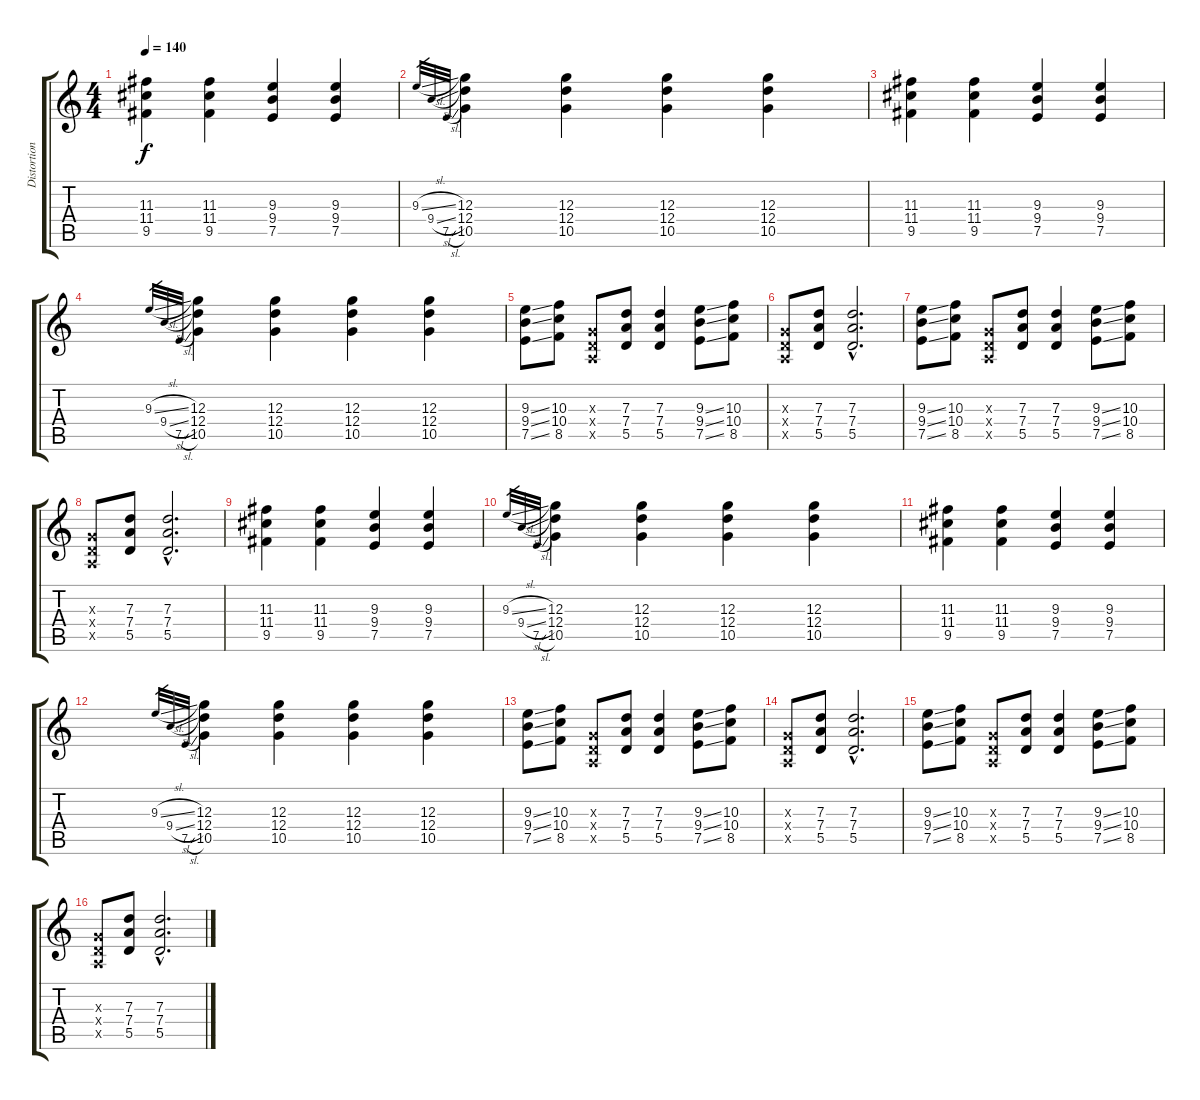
\track ("Distortion Guitar II" "Distortion") {instrument distortionguitar}
\staff {score tabs}
\tuning (E4 B3 G3 D3 A2 E2) {hide}
\ts (4 4)
\tempo 140
\clef g2
\ks c
(11.3 11.4 9.5).4{dy f} (11.3 11.4 9.5).4 (9.3 9.4 7.5).4 (9.3 9.4 7.5).4 |
9.3{sl}.32{gr} 9.4{sl}.32{gr} 7.5{sl}.32{gr} (12.3 12.4 10.5).4 (12.3 12.4 10.5).4 (12.3 12.4 10.5).4 (12.3 12.4 10.5).4 |
(11.3 11.4 9.5).4 (11.3 11.4 9.5).4 (9.3 9.4 7.5).4 (9.3 9.4 7.5).4 |
9.3{sl}.32{gr} 9.4{sl}.32{gr} 7.5{sl}.32{gr} (12.3 12.4 10.5).4 (12.3 12.4 10.5).4 (12.3 12.4 10.5).4 (12.3 12.4 10.5).4 |
(9.3{ss} 9.4{ss} 7.5{ss}).8 (10.3 10.4 8.5).8 (0.3{x} 0.4{x} 0.5{x}).8 (7.3 7.4 5.5).8 (7.3 7.4 5.5).4 (9.3{ss} 9.4{ss} 7.5{ss}).8 (10.3 10.4 8.5).8 |
(0.3{x} 0.4{x} 0.5{x}).8 (7.3 7.4 5.5).8 (7.3{hac} 7.4{hac} 5.5{hac}).2{d} |
(9.3{ss} 9.4{ss} 7.5{ss}).8 (10.3 10.4 8.5).8 (0.3{x} 0.4{x} 0.5{x}).8 (7.3 7.4 5.5).8 (7.3 7.4 5.5).4 (9.3{ss} 9.4{ss} 7.5{ss}).8 (10.3 10.4 8.5).8 |
(0.3{x} 0.4{x} 0.5{x}).8 (7.3 7.4 5.5).8 (7.3{hac} 7.4{hac} 5.5{hac}).2{d} |
(11.3 11.4 9.5).4 (11.3 11.4 9.5).4 (9.3 9.4 7.5).4 (9.3 9.4 7.5).4 |
9.3{sl}.32{gr} 9.4{sl}.32{gr} 7.5{sl}.32{gr} (12.3 12.4 10.5).4 (12.3 12.4 10.5).4 (12.3 12.4 10.5).4 (12.3 12.4 10.5).4 |
(11.3 11.4 9.5).4 (11.3 11.4 9.5).4 (9.3 9.4 7.5).4 (9.3 9.4 7.5).4 |
9.3{sl}.32{gr} 9.4{sl}.32{gr} 7.5{sl}.32{gr} (12.3 12.4 10.5).4 (12.3 12.4 10.5).4 (12.3 12.4 10.5).4 (12.3 12.4 10.5).4 |
(9.3{ss} 9.4{ss} 7.5{ss}).8 (10.3 10.4 8.5).8 (0.3{x} 0.4{x} 0.5{x}).8 (7.3 7.4 5.5).8 (7.3 7.4 5.5).4 (9.3{ss} 9.4{ss} 7.5{ss}).8 (10.3 10.4 8.5).8 |
(0.3{x} 0.4{x} 0.5{x}).8 (7.3 7.4 5.5).8 (7.3{hac} 7.4{hac} 5.5{hac}).2{d} |
(9.3{ss} 9.4{ss} 7.5{ss}).8 (10.3 10.4 8.5).8 (0.3{x} 0.4{x} 0.5{x}).8 (7.3 7.4 5.5).8 (7.3 7.4 5.5).4 (9.3{ss} 9.4{ss} 7.5{ss}).8 (10.3 10.4 8.5).8 |
(0.3{x} 0.4{x} 0.5{x}).8 (7.3 7.4 5.5).8 (7.3{hac} 7.4{hac} 5.5{hac}).2{d}
